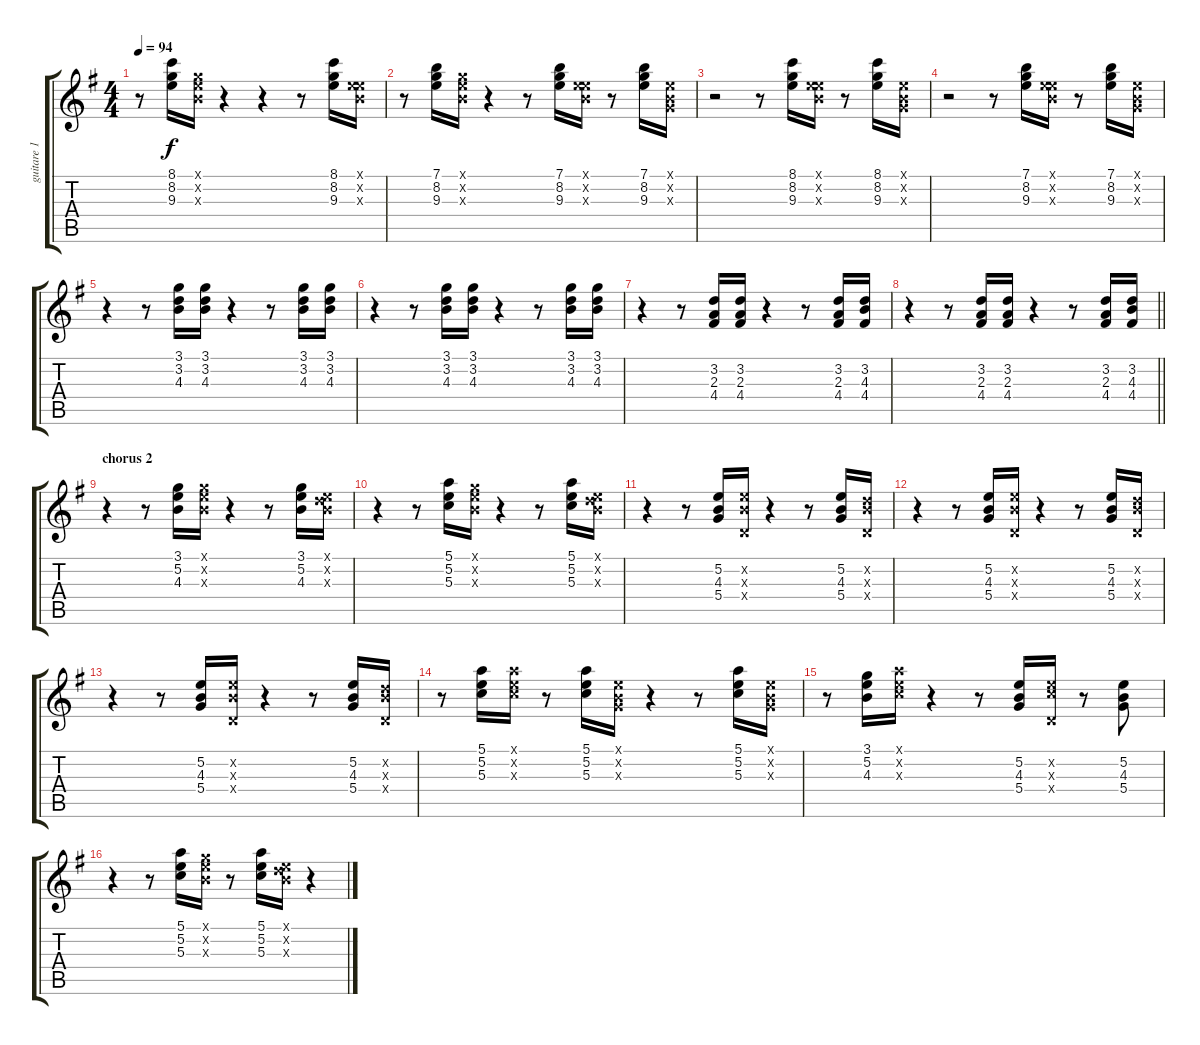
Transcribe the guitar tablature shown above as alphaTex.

\track ("guitare 1" "guitare 1") {instrument electricguitarclean}
\staff {score tabs}
\tuning (E4 B3 G3 D3 A2 E2) {hide}
\ts (4 4)
\tempo 94
\clef g2
\ks eminor
r.8{dy f} (8.1 8.2 9.3).16 (3.1{x} 5.2{x} 4.3{x}).16 r.4 r.4 r.8 (8.1 8.2 9.3).16 (0.1{x} 5.2{x} 4.3{x}).16 |
r.8 (7.1 8.2 9.3).16 (3.1{x} 5.2{x} 4.3{x}).16 r.4 r.8 (7.1 8.2 9.3).16 (0.1{x} 5.2{x} 4.3{x}).16 r.8 (7.1 8.2 9.3).16 (0.1{x} 0.2{x} 0.3{x}).16 |
r.2 r.8 (8.1 8.2 9.3).16 (0.1{x} 5.2{x} 4.3{x}).16 r.8 (8.1 8.2 9.3).16 (0.1{x} 0.2{x} 0.3{x}).16 |
r.2 r.8 (7.1 8.2 9.3).16 (0.1{x} 5.2{x} 4.3{x}).16 r.8 (7.1 8.2 9.3).16 (0.1{x} 0.2{x} 0.3{x}).16 |
r.4 r.8 (3.1 3.2 4.3).16 (3.1 3.2 4.3).16 r.4 r.8 (3.1 3.2 4.3).16 (3.1 3.2 4.3).16 |
r.4 r.8 (3.1 3.2 4.3).16 (3.1 3.2 4.3).16 r.4 r.8 (3.1 3.2 4.3).16 (3.1 3.2 4.3).16 |
r.4 r.8 (3.2 2.3 4.4).16 (3.2 2.3 4.4).16 r.4 r.8 (3.2 2.3 4.4).16 (3.2 4.3 4.4).16 |
\barLineRight lightlight
r.4 r.8 (3.2 2.3 4.4).16 (3.2 2.3 4.4).16 r.4 r.8 (3.2 2.3 4.4).16 (3.2 4.3 4.4).16 |
\section ("" "chorus 2")
r.4 r.8 (3.1 5.2 4.3).16 (3.1{x} 5.2{x} 4.3{x}).16 r.4 r.8 (3.1 5.2 4.3).16 (0.1{x} 3.2{x} 4.3{x}).16 |
r.4 r.8 (5.1 5.2 5.3).16 (3.1{x} 5.2{x} 4.3{x}).16 r.4 r.8 (5.1 5.2 5.3).16 (0.1{x} 3.2{x} 4.3{x}).16 |
r.4 r.8 (5.2 4.3 5.4).16 (5.2{x} 4.3{x} 0.4{x}).16 r.4 r.8 (5.2 4.3 5.4).16 (3.2{x} 4.3{x} 0.4{x}).16 |
r.4 r.8 (5.2 4.3 5.4).16 (5.2{x} 4.3{x} 0.4{x}).16 r.4 r.8 (5.2 4.3 5.4).16 (3.2{x} 4.3{x} 0.4{x}).16 |
r.4 r.8 (5.2 4.3 5.4).16 (5.2{x} 4.3{x} 0.4{x}).16 r.4 r.8 (5.2 4.3 5.4).16 (3.2{x} 4.3{x} 0.4{x}).16 |
r.8 (5.1 5.2 5.3).16 (5.1{x} 5.2{x} 5.3{x}).16 r.8 (5.1 5.2 5.3).16 (0.1{x} 0.2{x} 0.3{x}).16 r.4 r.8 (5.1 5.2 5.3).16 (0.1{x} 0.2{x} 0.3{x}).16 |
r.8 (3.1 5.2 4.3).16 (5.1{x} 5.2{x} 5.3{x}).16 r.4 r.8 (5.2 4.3 5.4).16 (5.2{x} 5.3{x} 0.4{x}).16 r.8 (5.2 4.3 5.4).8 |
r.4 r.8 (5.1 5.2 5.3).16 (3.1{x} 5.2{x} 4.3{x}).16 r.8 (5.1 5.2 5.3).16 (0.1{x} 3.2{x} 4.3{x}).16 r.4
